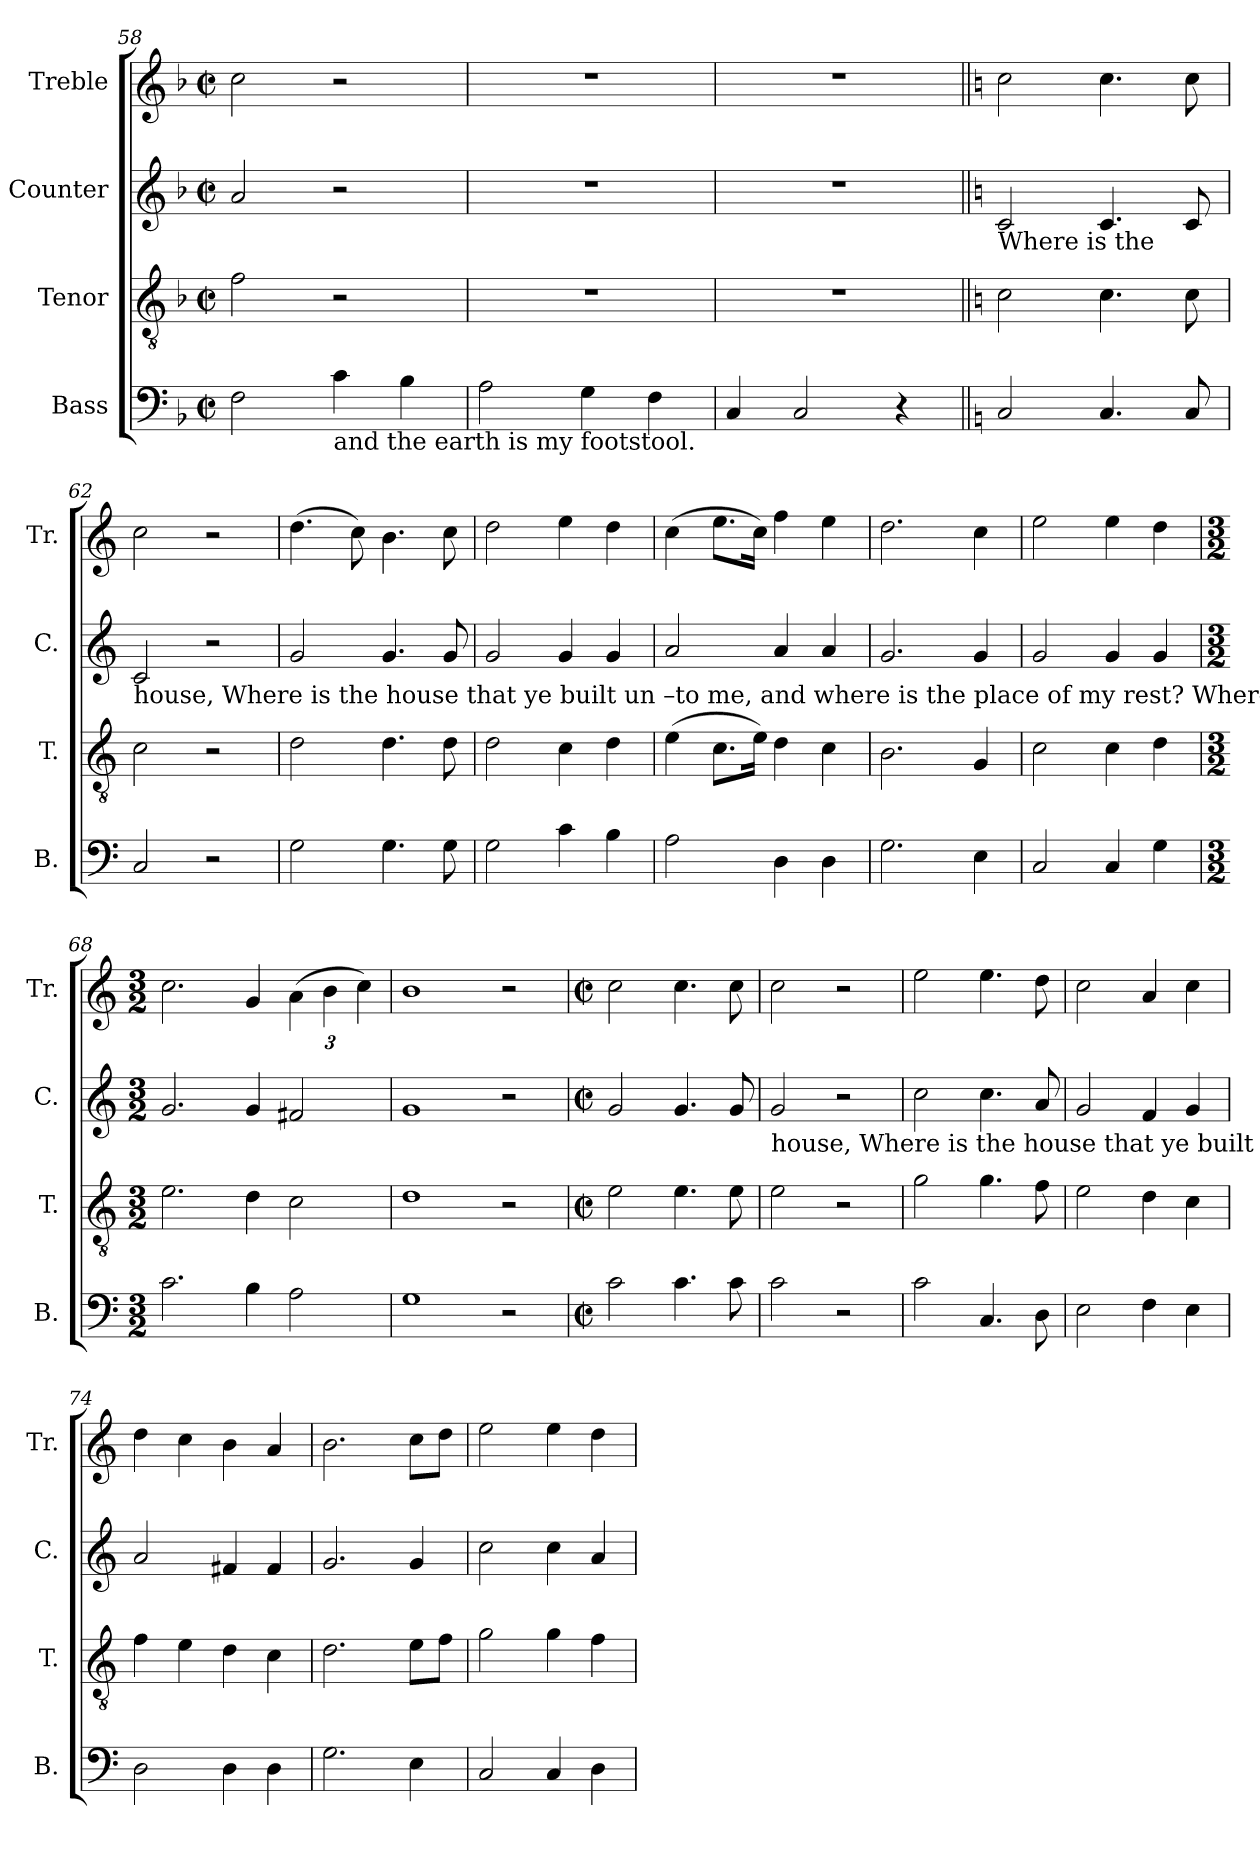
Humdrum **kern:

**kern	**kern	**kern	**kern
*part4	*part3	*part2	*part1
*staff4	*staff3	*staff2	*staff1
*I"Bass	*I"Tenor	*I"Counter	*I"Treble
*I'B.	*I'T.	*I'C.	*I'Tr.
*clefF4	*clefGv2	*clefG2	*clefG2
*k[b-]	*k[b-]	*k[b-]	*k[b-]
*M2/2	*M2/2	*M2/2	*M2/2
*met(c|)	*met(c|)	*met(c|)	*met(c|)
=58	=58	=58	=58
2F\	2f\	2a/	2cc\
!LO:TX:b:t=and the earth is my footstool.	!	!	!
4c\	2r	2r	2r
4B-\	.	.	.
=59	=59	=59	=59
2A\	1r	1r	1r
4G\	.	.	.
4F\	.	.	.
=60	=60	=60	=60
4C/	1r	1r	1r
2C/	.	.	.
4r	.	.	.
=61||	=61||	=61||	=61||
*k[]	*k[]	*k[]	*k[]
!	!	!LO:TX:b:t=Where  is    the	!
2C/	2c\	2c/	2cc\
4.C/	4.c\	4.c/	4.cc\
8C/	8c\	8c/	8cc\
!!LO:PB:g=z
=62	=62	=62	=62
!	!	!LO:TX:b:t=house,    Where   is   the house that ye built        un –to   me,    and where is the   place  of    my           rest?              Where is the	!
2C/	2c\	2c/	2cc\
2r	2r	2r	2r
=63	=63	=63	=63
2G\	2d\	2g/	(4.dd\
.	.	.	8cc\)
4.G\	4.d\	4.g/	4.b\
8G\	8d\	8g/	8cc\
=64	=64	=64	=64
2G\	2d\	2g/	2dd\
4c\	4c\	4g/	4ee\
4B\	4d\	4g/	4dd\
=65	=65	=65	=65
2A\	(4e\	2a/	(4cc\
.	8.c\L	.	8.ee\L
.	16e\Jk)	.	16cc\Jk)
4D\	4d\	4a/	4ff\
4D\	4c\	4a/	4ee\
=66	=66	=66	=66
2.G\	2.B\	2.g/	2.dd\
4E\	4G/	4g/	4cc\
=67	=67	=67	=67
2C/	2c\	2g/	2ee\
4C/	4c\	4g/	4ee\
4G\	4d\	4g/	4dd\
=68	=68	=68	=68
*M3/2	*M3/2	*M3/2	*M3/2
2.c\	2.e\	2.g/	2.cc\
4B\	4d\	4g/	4g/
*	*	*	*Xbrackettup
2A\	2c\	2f#X/	(6a\
.	.	.	6b\
.	.	.	6cc\)
=69	=69	=69	=69
1G	1d	1g	1b
2r	2r	2r	2r
=70	=70	=70	=70
*M2/2	*M2/2	*M2/2	*M2/2
*met(c|)	*met(c|)	*met(c|)	*met(c|)
2c\	2e\	2g/	2cc\
4.c\	4.e\	4.g/	4.cc\
8c\	8e\	8g/	8cc\
!!LO:LB:g=z
=71	=71	=71	=71
!	!	!LO:TX:b:t=house,     Where is    the house that ye built     un –to     me,    and     where is   the  place       of      my     rest?                      For my	!
2c\	2e\	2g/	2cc\
2r	2r	2r	2r
=72	=72	=72	=72
2c\	2g\	2cc\	2ee\
4.C/	4.g\	4.cc\	4.ee\
8D\	8f\	8a/	8dd\
=73	=73	=73	=73
2E\	2e\	2g/	2cc\
4F\	4d\	4f/	4a/
4E\	4c\	4g/	4cc\
=74	=74	=74	=74
2D\	4f\	2a/	4dd\
.	4e\	.	4cc\
4D\	4d\	4f#X/	4b\
4D\	4c\	4f#/	4a/
=75	=75	=75	=75
2.G\	2.d\	2.g/	2.b\
4E\	8e\L	4g/	8cc\L
.	8f\J	.	8dd\J
=76	=76	=76	=76
2C/	2g\	2cc\	2ee\
4C/	4g\	4cc\	4ee\
4D\	4f\	4a/	4dd\
=	=	=	=
*-	*-	*-	*-
